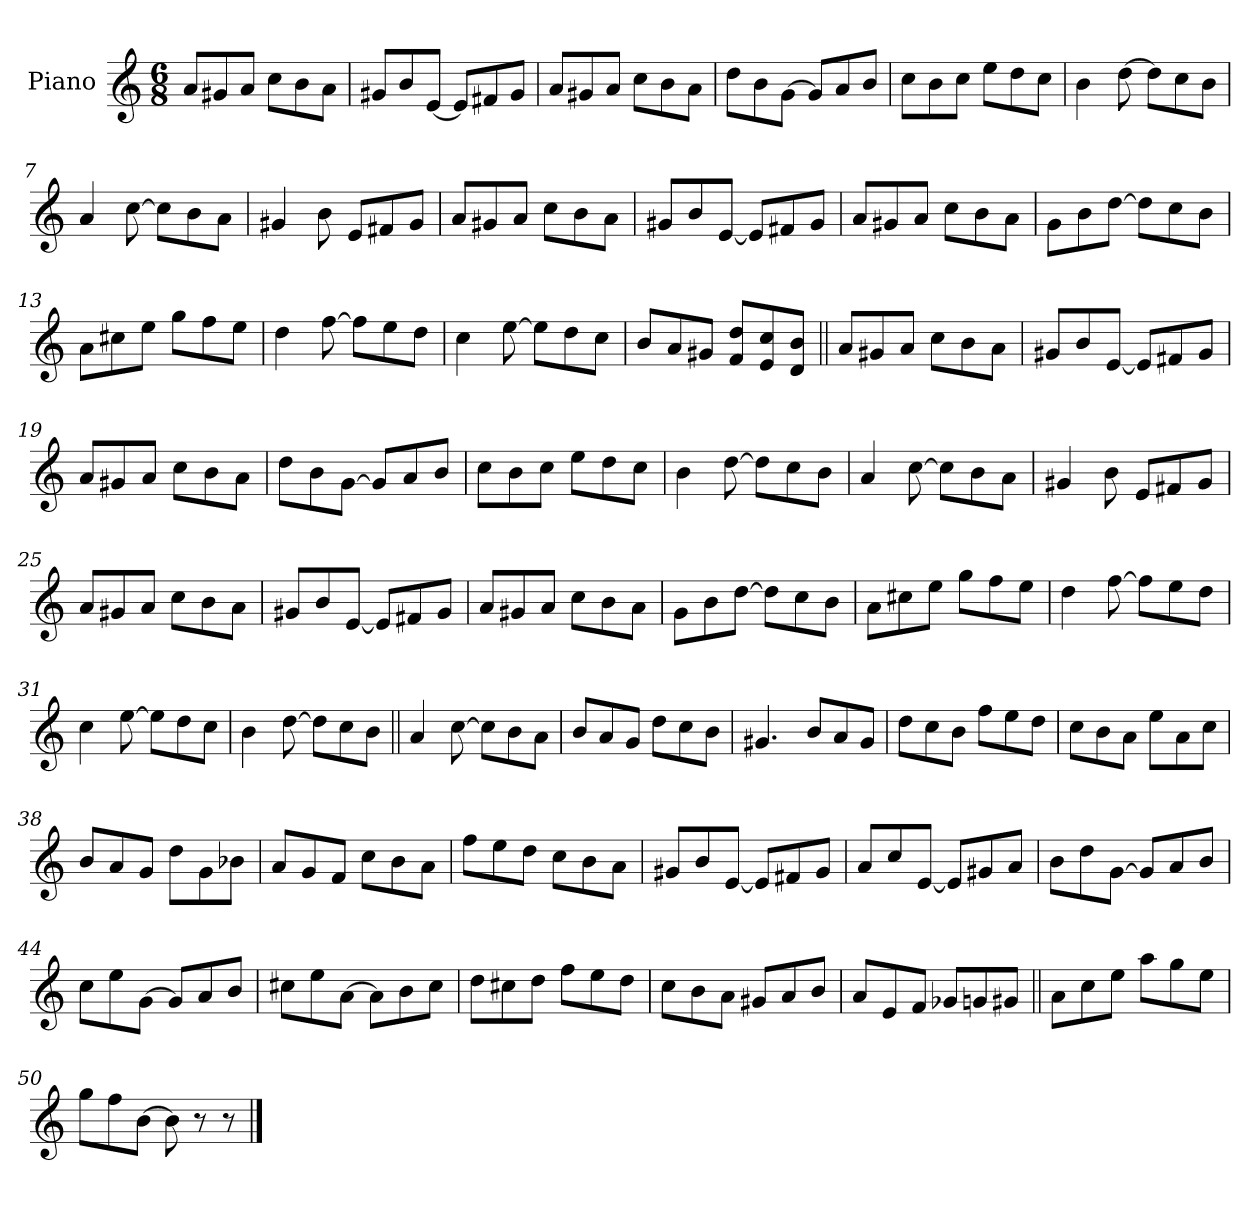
**kern
*part1
*staff1
*I"Piano
*I'Pno.
*clefG2
*k[]
*M6/8
*MM180
=1
8aL
8g#X
8aJ
8ccL
8b
8aJ
=2
8g#XL
8b
[8eJ
8eL]
8f#X
8g#J
=3
8aL
8g#X
8aJ
8ccL
8b
8aJ
=4
8ddL
8b
[8gJ
8gL]
8a
8bJ
=5
8ccL
8b
8ccJ
8eeL
8dd
8ccJ
=6
4b
[8dd
8ddL]
8cc
8bJ
=7
4a
[8cc
8ccL]
8b
8aJ
=8
4g#X
8b
8eL
8f#X
8g#J
=9
8aL
8g#X
8aJ
8ccL
8b
8aJ
=10
8g#XL
8b
[8eJ
8eL]
8f#X
8g#J
=11
8aL
8g#X
8aJ
8ccL
8b
8aJ
=12
8gL
8b
[8ddJ
8ddL]
8cc
8bJ
=13
8aL
8cc#X
8eeJ
8ggL
8ff
8eeJ
=14
4dd
[8ff
8ffL]
8ee
8ddJ
=15
4cc
[8ee
8eeL]
8dd
8ccJ
=16
8bL
8a
8g#XJ
8f 8ddL
8e 8cc
8d 8bJ
=17||
8aL
8g#X
8aJ
8ccL
8b
8aJ
=18
8g#XL
8b
[8eJ
8eL]
8f#X
8g#J
=19
8aL
8g#X
8aJ
8ccL
8b
8aJ
=20
8ddL
8b
[8gJ
8gL]
8a
8bJ
=21
8ccL
8b
8ccJ
8eeL
8dd
8ccJ
=22
4b
[8dd
8ddL]
8cc
8bJ
=23
4a
[8cc
8ccL]
8b
8aJ
=24
4g#X
8b
8eL
8f#X
8g#J
=25
8aL
8g#X
8aJ
8ccL
8b
8aJ
=26
8g#XL
8b
[8eJ
8eL]
8f#X
8g#J
=27
8aL
8g#X
8aJ
8ccL
8b
8aJ
=28
8gL
8b
[8ddJ
8ddL]
8cc
8bJ
=29
8aL
8cc#X
8eeJ
8ggL
8ff
8eeJ
=30
4dd
[8ff
8ffL]
8ee
8ddJ
=31
4cc
[8ee
8eeL]
8dd
8ccJ
=32
4b
[8dd
8ddL]
8cc
8bJ
=33||
4a
[8cc
8ccL]
8b
8aJ
=34
8bL
8a
8gJ
8ddL
8cc
8bJ
=35
4.g#X
8bL
8a
8g#J
=36
8ddL
8cc
8bJ
8ffL
8ee
8ddJ
=37
8ccL
8b
8aJ
8eeL
8a
8ccJ
=38
8bL
8a
8gJ
8ddL
8g
8b-XJ
=39
8aL
8g
8fJ
8ccL
8b
8aJ
=40
8ffL
8ee
8ddJ
8ccL
8b
8aJ
=41
8g#XL
8b
[8eJ
8eL]
8f#X
8g#J
=42
8aL
8cc
[8eJ
8eL]
8g#X
8aJ
=43
8bL
8dd
[8gJ
8gL]
8a
8bJ
=44
8ccL
8ee
[8gJ
8gL]
8a
8bJ
=45
8cc#XL
8ee
[8aJ
8aL]
8b
8cc#J
=46
8ddL
8cc#X
8ddJ
8ffL
8ee
8ddJ
=47
8ccL
8b
8aJ
8g#XL
8a
8bJ
=48
8aL
8e
8fJ
8g-XL
8gn
8g#XJ
=49||
8aL
8cc
8eeJ
8aaL
8gg
8eeJ
=50
8ggL
8ff
[8bJ
8b]
8r
8r
==
*-
